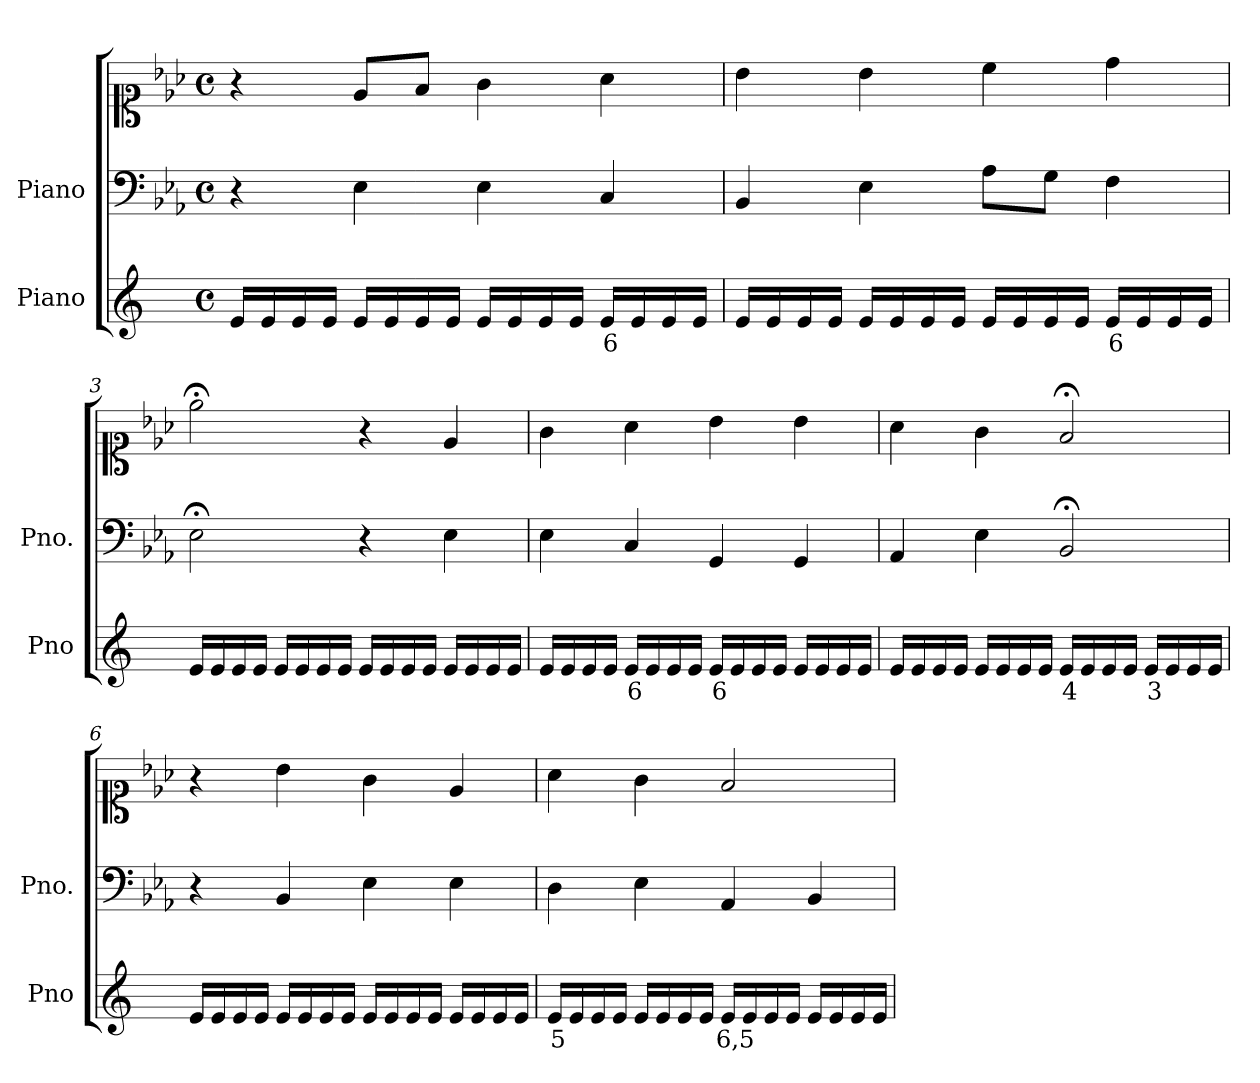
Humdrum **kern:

**kern	**text	**kern	**kern
*part2	*part2	*part1	*part1
*staff3	*staff3	*staff2	*staff1
*I"Piano	*	*I"Piano	*
*I'Pno	*	*I'Pno.	*
*clefG2	*	*clefF4	*clefC1
*k[]	*	*k[b-e-a-]	*k[b-e-a-]
*M4/4	*	*M4/4	*M4/4
*met(c)	*	*met(c)	*met(c)
=1	=1	=1	=1
16e/LL	.	4r	4r
16e/	.	.	.
16e/	.	.	.
16e/JJ	.	.	.
16e/LL	.	4E-\	8e-/L
16e/	.	.	.
16e/	.	.	8f/J
16e/JJ	.	.	.
16e/LL	.	4E-\	4g\
16e/	.	.	.
16e/	.	.	.
16e/JJ	.	.	.
!	!LO:LY:b	!	!
16e/LL	6	4C/	4a-\
16e/	.	.	.
16e/	.	.	.
16e/JJ	.	.	.
=2	=2	=2	=2
16e/LL	.	4BB-/	4b-\
16e/	.	.	.
16e/	.	.	.
16e/JJ	.	.	.
16e/LL	.	4E-\	4b-\
16e/	.	.	.
16e/	.	.	.
16e/JJ	.	.	.
16e/LL	.	8A-\L	4cc\
16e/	.	.	.
!	!LO:LY:b	!	!
16e/	_	8G\J	.
16e/JJ	.	.	.
!	!LO:LY:b	!	!
16e/LL	6	4F\	4dd\
16e/	.	.	.
16e/	.	.	.
16e/JJ	.	.	.
=3	=3	=3	=3
16e/LL	.	2E-;<\	2ee-;<\
16e/	.	.	.
16e/	.	.	.
16e/JJ	.	.	.
16e/LL	.	.	.
16e/	.	.	.
16e/	.	.	.
16e/JJ	.	.	.
16e/LL	.	4r	4r
16e/	.	.	.
16e/	.	.	.
16e/JJ	.	.	.
16e/LL	.	4E-\	4e-/
16e/	.	.	.
16e/	.	.	.
16e/JJ	.	.	.
=4	=4	=4	=4
16e/LL	.	4E-\	4g\
16e/	.	.	.
16e/	.	.	.
16e/JJ	.	.	.
!	!LO:LY:b	!	!
16e/LL	6	4C/	4a-\
16e/	.	.	.
16e/	.	.	.
16e/JJ	.	.	.
!	!LO:LY:b	!	!
16e/LL	6	4GG/	4b-\
16e/	.	.	.
16e/	.	.	.
16e/JJ	.	.	.
16e/LL	.	4GG/	4b-\
16e/	.	.	.
16e/	.	.	.
16e/JJ	.	.	.
=5	=5	=5	=5
16e/LL	.	4AA-/	4a-\
16e/	.	.	.
16e/	.	.	.
16e/JJ	.	.	.
16e/LL	.	4E-\	4g\
16e/	.	.	.
16e/	.	.	.
16e/JJ	.	.	.
!	!LO:LY:b	!	!
16e/LL	4	2BB-;</	2f;</
16e/	.	.	.
16e/	.	.	.
16e/JJ	.	.	.
!	!LO:LY:b	!	!
16e/LL	3	.	.
16e/	.	.	.
16e/	.	.	.
16e/JJ	.	.	.
=6	=6	=6	=6
16e/LL	.	4r	4r
16e/	.	.	.
16e/	.	.	.
16e/JJ	.	.	.
16e/LL	.	4BB-/	4b-\
16e/	.	.	.
16e/	.	.	.
16e/JJ	.	.	.
16e/LL	.	4E-\	4g\
16e/	.	.	.
16e/	.	.	.
16e/JJ	.	.	.
16e/LL	.	4E-\	4e-/
16e/	.	.	.
16e/	.	.	.
16e/JJ	.	.	.
=7	=7	=7	=7
!	!LO:LY:b	!	!
16e/LL	5	4D\	4a-\
16e/	.	.	.
16e/	.	.	.
16e/JJ	.	.	.
16e/LL	.	4E-\	4g\
16e/	.	.	.
16e/	.	.	.
16e/JJ	.	.	.
!	!LO:LY:b	!	!
16e/LL	6,5	4AA-/	2f/
16e/	.	.	.
16e/	.	.	.
16e/JJ	.	.	.
16e/LL	.	4BB-/	.
16e/	.	.	.
16e/	.	.	.
16e/JJ	.	.	.
=	=	=	=
*-	*-	*-	*-
